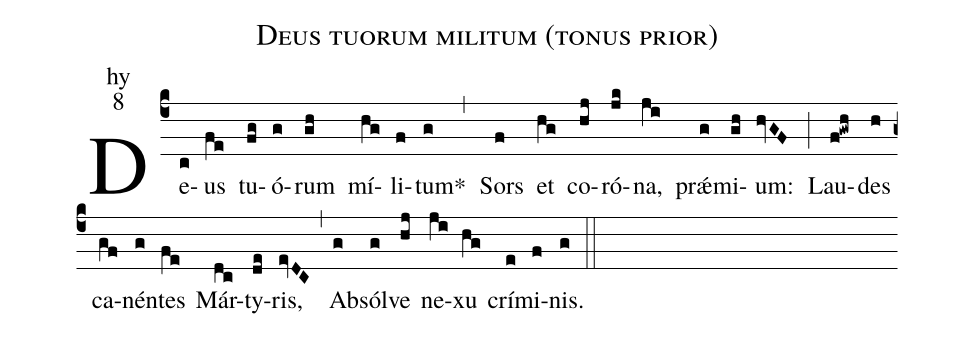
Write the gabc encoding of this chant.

name:Deus tuorum militum (tonus prior);
office-part:hy;
mode:8;
%%
(c4) De(c)us(fe) tu(fg)ó(g)rum(gh) mí(hg)li(f)tum<sp>*</sp>(g) (,)
Sors(f) et(hg) co(hj)ró(jk)na,(ji) prǽ(g)mi(gh)um:(hvGF) (;)
Lau(f!gwh)des(h) ca(gf)nén(g)tes(fe) Már(dc)ty(de)ris,(evDC) (,)
Ab(g)sól(g)ve(hj) ne(ji)xu(hg) crí(e)mi(f)nis.(g) (::)
